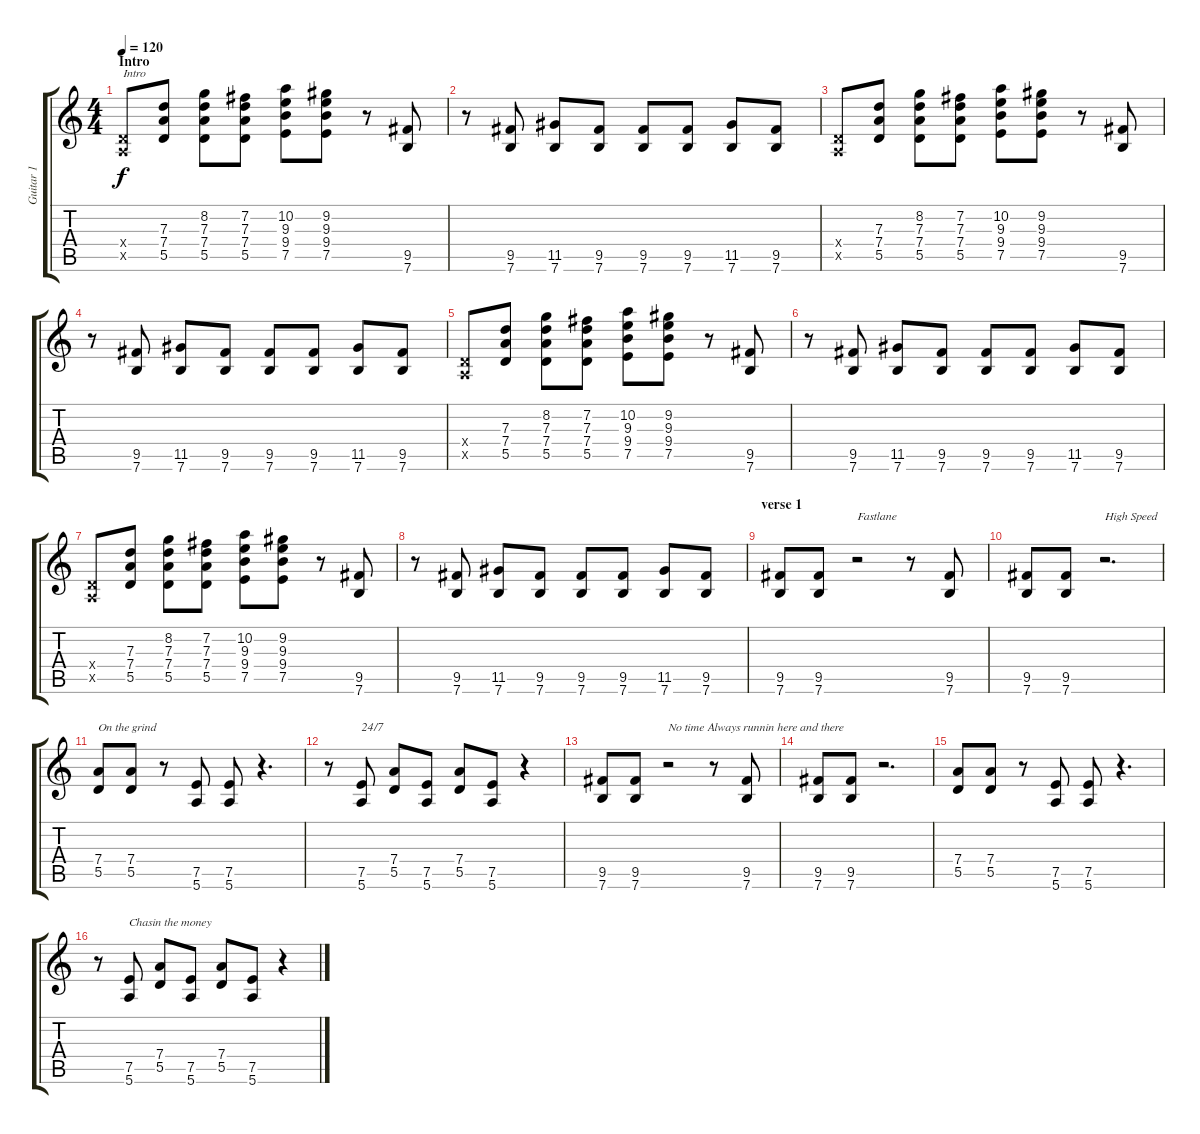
\track ("Guitar 1" "Guitar 1") {instrument overdrivenguitar}
\staff {score tabs}
\tuning (E4 B3 G3 D3 A2 E2) {hide}
\ts (4 4)
\section ("" "Intro")
\tempo 120
\clef g2
\ks c
(0.4{x} 0.5{x}).8{txt "Intro" dy f instrument overdrivenguitar} (7.3 7.4 5.5).8 (8.2 7.3 7.4 5.5).8 (7.2 7.3 7.4 5.5).8 (10.2 9.3 9.4 7.5).8 (9.2 9.3 9.4 7.5).8 r.8 (9.5 7.6).8 |
r.8 (9.5 7.6).8 (11.5 7.6).8 (9.5 7.6).8 (9.5 7.6).8 (9.5 7.6).8 (11.5 7.6).8 (9.5 7.6).8 |
(0.4{x} 0.5{x}).8 (7.3 7.4 5.5).8 (8.2 7.3 7.4 5.5).8 (7.2 7.3 7.4 5.5).8 (10.2 9.3 9.4 7.5).8 (9.2 9.3 9.4 7.5).8 r.8 (9.5 7.6).8 |
r.8 (9.5 7.6).8 (11.5 7.6).8 (9.5 7.6).8 (9.5 7.6).8 (9.5 7.6).8 (11.5 7.6).8 (9.5 7.6).8 |
(0.4{x} 0.5{x}).8 (7.3 7.4 5.5).8 (8.2 7.3 7.4 5.5).8 (7.2 7.3 7.4 5.5).8 (10.2 9.3 9.4 7.5).8 (9.2 9.3 9.4 7.5).8 r.8 (9.5 7.6).8 |
r.8 (9.5 7.6).8 (11.5 7.6).8 (9.5 7.6).8 (9.5 7.6).8 (9.5 7.6).8 (11.5 7.6).8 (9.5 7.6).8 |
(0.4{x} 0.5{x}).8 (7.3 7.4 5.5).8 (8.2 7.3 7.4 5.5).8 (7.2 7.3 7.4 5.5).8 (10.2 9.3 9.4 7.5).8 (9.2 9.3 9.4 7.5).8 r.8 (9.5 7.6).8 |
r.8 (9.5 7.6).8 (11.5 7.6).8 (9.5 7.6).8 (9.5 7.6).8 (9.5 7.6).8 (11.5 7.6).8 (9.5 7.6).8 |
\section ("" "verse 1")
(9.5 7.6).8 (9.5 7.6).8 r.2{txt "Fastlane"} r.8 (9.5 7.6).8 |
(9.5 7.6).8 (9.5 7.6).8 r.2{d txt "High Speed"} |
(7.4 5.5).8{txt "On the grind"} (7.4 5.5).8 r.8 (7.5 5.6).8 (7.5 5.6).8 r.4{d} |
r.8 (7.5 5.6).8{txt "24/7"} (7.4 5.5).8 (7.5 5.6).8 (7.4 5.5).8 (7.5 5.6).8 r.4 |
(9.5 7.6).8 (9.5 7.6).8 r.2{txt "No time Always runnin here and there"} r.8 (9.5 7.6).8 |
(9.5 7.6).8 (9.5 7.6).8 r.2{d} |
(7.4 5.5).8 (7.4 5.5).8 r.8 (7.5 5.6).8 (7.5 5.6).8 r.4{d} |
r.8 (7.5 5.6).8{txt "Chasin the money"} (7.4 5.5).8 (7.5 5.6).8 (7.4 5.5).8 (7.5 5.6).8 r.4
